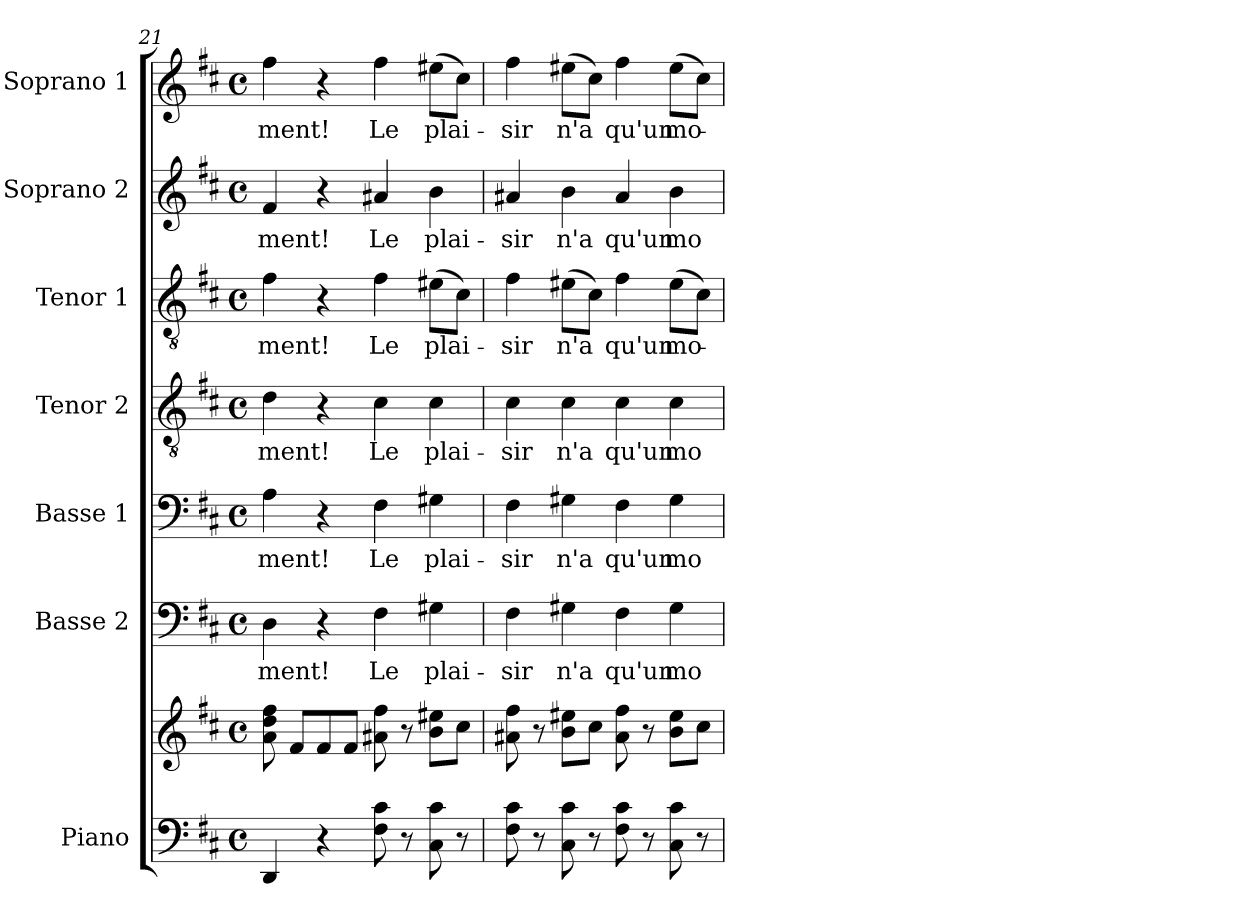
**kern	**kern	**kern	**text	**kern	**text	**kern	**text	**kern	**text	**kern	**text	**kern	**text
*part7	*part7	*part6	*part6	*part5	*part5	*part4	*part4	*part3	*part3	*part2	*part2	*part1	*part1
*staff8	*staff7	*staff6	*staff6	*staff5	*staff5	*staff4	*staff4	*staff3	*staff3	*staff2	*staff2	*staff1	*staff1
*I"Piano	*	*I"Basse 2	*	*I"Basse 1	*	*I"Tenor 2	*	*I"Tenor 1	*	*I"Soprano 2	*	*I"Soprano 1	*
*I'Pno.	*	*I'B2	*	*I'B1	*	*I'T2	*	*I'T1	*	*I'S2	*	*I'S1	*
*clefF4	*clefG2	*clefF4	*	*clefF4	*	*clefGv2	*	*clefGv2	*	*clefG2	*	*clefG2	*
*k[f#c#]	*k[f#c#]	*k[f#c#]	*	*k[f#c#]	*	*k[f#c#]	*	*k[f#c#]	*	*k[f#c#]	*	*k[f#c#]	*
*M4/4	*M4/4	*M4/4	*	*M4/4	*	*M4/4	*	*M4/4	*	*M4/4	*	*M4/4	*
*met(c)	*met(c)	*met(c)	*	*met(c)	*	*met(c)	*	*met(c)	*	*met(c)	*	*met(c)	*
=21	=21	=21	=21	=21	=21	=21	=21	=21	=21	=21	=21	=21	=21
!	!	!	!LO:LY:b	!	!LO:LY:b	!	!LO:LY:b	!	!LO:LY:b	!	!LO:LY:b	!	!LO:LY:b
4DD/	8a\ 8dd\ 8ff#\	4D\	-ment!	4A\	-ment!	4d\	-ment!	4f#\	-ment!	4f#/	-ment!	4ff#\	-ment!
.	8f#/L	.	.	.	.	.	.	.	.	.	.	.	.
4r	8f#/	4r	.	4r	.	4r	.	4r	.	4r	.	4r	.
.	8f#/J	.	.	.	.	.	.	.	.	.	.	.	.
!	!	!	!LO:LY:b	!	!LO:LY:b	!	!LO:LY:b	!	!LO:LY:b	!	!LO:LY:b	!	!LO:LY:b
8F#\ 8c#\	8a#X\ 8ff#\	4F#\	Le	4F#\	Le	4c#\	Le	4f#\	Le	4a#X/	Le	4ff#\	Le
8r	8r	.	.	.	.	.	.	.	.	.	.	.	.
!	!	!	!LO:LY:b	!	!LO:LY:b	!	!LO:LY:b	!	!LO:LY:b	!	!LO:LY:b	!	!LO:LY:b
8C#\ 8c#\	8b\ 8ee#X\L	4G#X\	plai-	4G#X\	plai-	4c#\	plai-	(8e#X\L	plai-	4b\	plai-	(8ee#X\L	plai-
8r	8cc#\J	.	.	.	.	.	.	8c#\J)	.	.	.	8cc#\J)	.
!!LO:PB:g=z
=22	=22	=22	=22	=22	=22	=22	=22	=22	=22	=22	=22	=22	=22
!	!	!	!LO:LY:b	!	!LO:LY:b	!	!LO:LY:b	!	!LO:LY:b	!	!LO:LY:b	!	!LO:LY:b
8F#\ 8c#\	8a#X\ 8ff#\	4F#\	-sir	4F#\	-sir	4c#\	-sir	4f#\	-sir	4a#X/	-sir	4ff#\	-sir
8r	8r	.	.	.	.	.	.	.	.	.	.	.	.
!	!	!	!LO:LY:b	!	!LO:LY:b	!	!LO:LY:b	!	!LO:LY:b	!	!LO:LY:b	!	!LO:LY:b
8C#\ 8c#\	8b\ 8ee#X\L	4G#X\	n'a	4G#X\	n'a	4c#\	n'a	(8e#X\L	n'a	4b\	n'a	(8ee#X\L	n'a
8r	8cc#\J	.	.	.	.	.	.	8c#\J)	.	.	.	8cc#\J)	.
!	!	!	!LO:LY:b	!	!LO:LY:b	!	!LO:LY:b	!	!LO:LY:b	!	!LO:LY:b	!	!LO:LY:b
8F#\ 8c#\	8a#\ 8ff#\	4F#\	qu'un	4F#\	qu'un	4c#\	qu'un	4f#\	qu'un	4a#/	qu'un	4ff#\	qu'un
8r	8r	.	.	.	.	.	.	.	.	.	.	.	.
!	!	!	!LO:LY:b	!	!LO:LY:b	!	!LO:LY:b	!	!LO:LY:b	!	!LO:LY:b	!	!LO:LY:b
8C#\ 8c#\	8b\ 8ee#\L	4G#\	mo-	4G#\	mo-	4c#\	mo-	(8e#\L	mo-	4b\	mo-	(8ee#\L	mo-
8r	8cc#\J	.	.	.	.	.	.	8c#\J)	.	.	.	8cc#\J)	.
=	=	=	=	=	=	=	=	=	=	=	=	=	=
*-	*-	*-	*-	*-	*-	*-	*-	*-	*-	*-	*-	*-	*-
